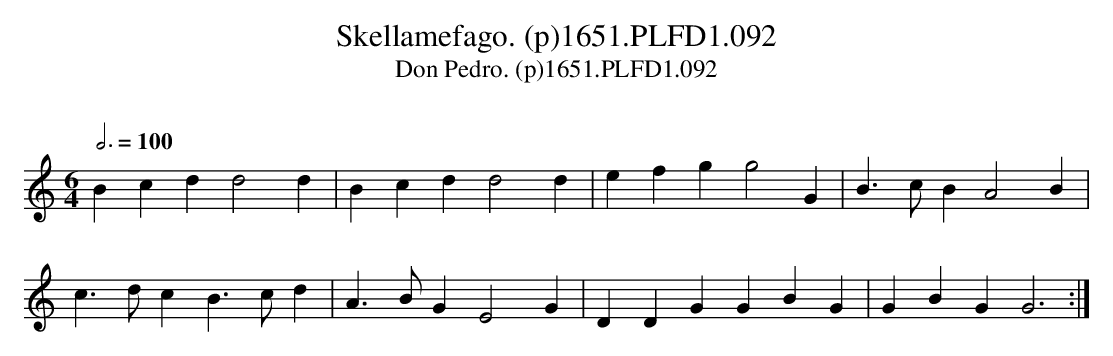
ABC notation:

X:1
T:Skellamefago. (p)1651.PLFD1.092
T:Don Pedro. (p)1651.PLFD1.092
M:6/4
L:1/4
Q:3/4=100
O:
K:Gmix
Bcdd2d|Bcdd2d|efgg2G|B>cBA2B|
c>dcB>cd|A>BGE2G|DDGGBG|GBGG3:|
